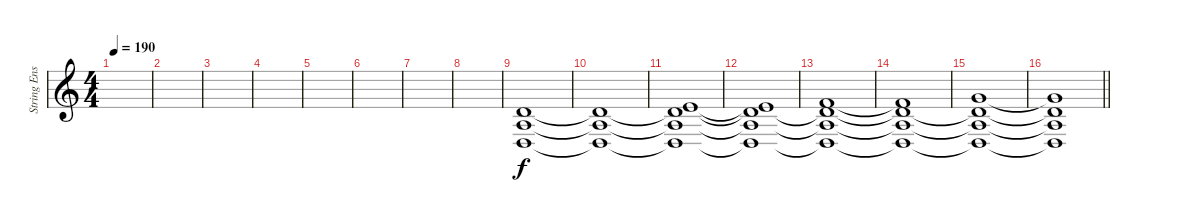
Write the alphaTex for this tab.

\track ("String Ensemble" "String Ens") {instrument stringensemble1}
\staff {score}
\tuning (E4 B3 G3 D3 A2 D2) {hide}
\ts (4 4)
\tempo 190
\clef g2
\ks c
|
|
|
|
|
|
|
|
(3.2 2.3 0.4).1{dy f} |
(3.2{t} 2.3{t} 0.4{t}).1 |
(0.1 3.2{t} 2.3{t} 0.4{t}).1 |
(0.1{t} 3.2{t} 2.3{t} 0.4{t}).1 |
(1.1 3.2{t} 2.3{t} 0.4{t}).1 |
(1.1{t} 3.2{t} 2.3{t} 0.4{t}).1 |
(3.1 3.2{t} 2.3{t} 0.4{t}).1 |
\barLineRight lightlight
(3.1{t} 3.2{t} 2.3{t} 0.4{t}).1
